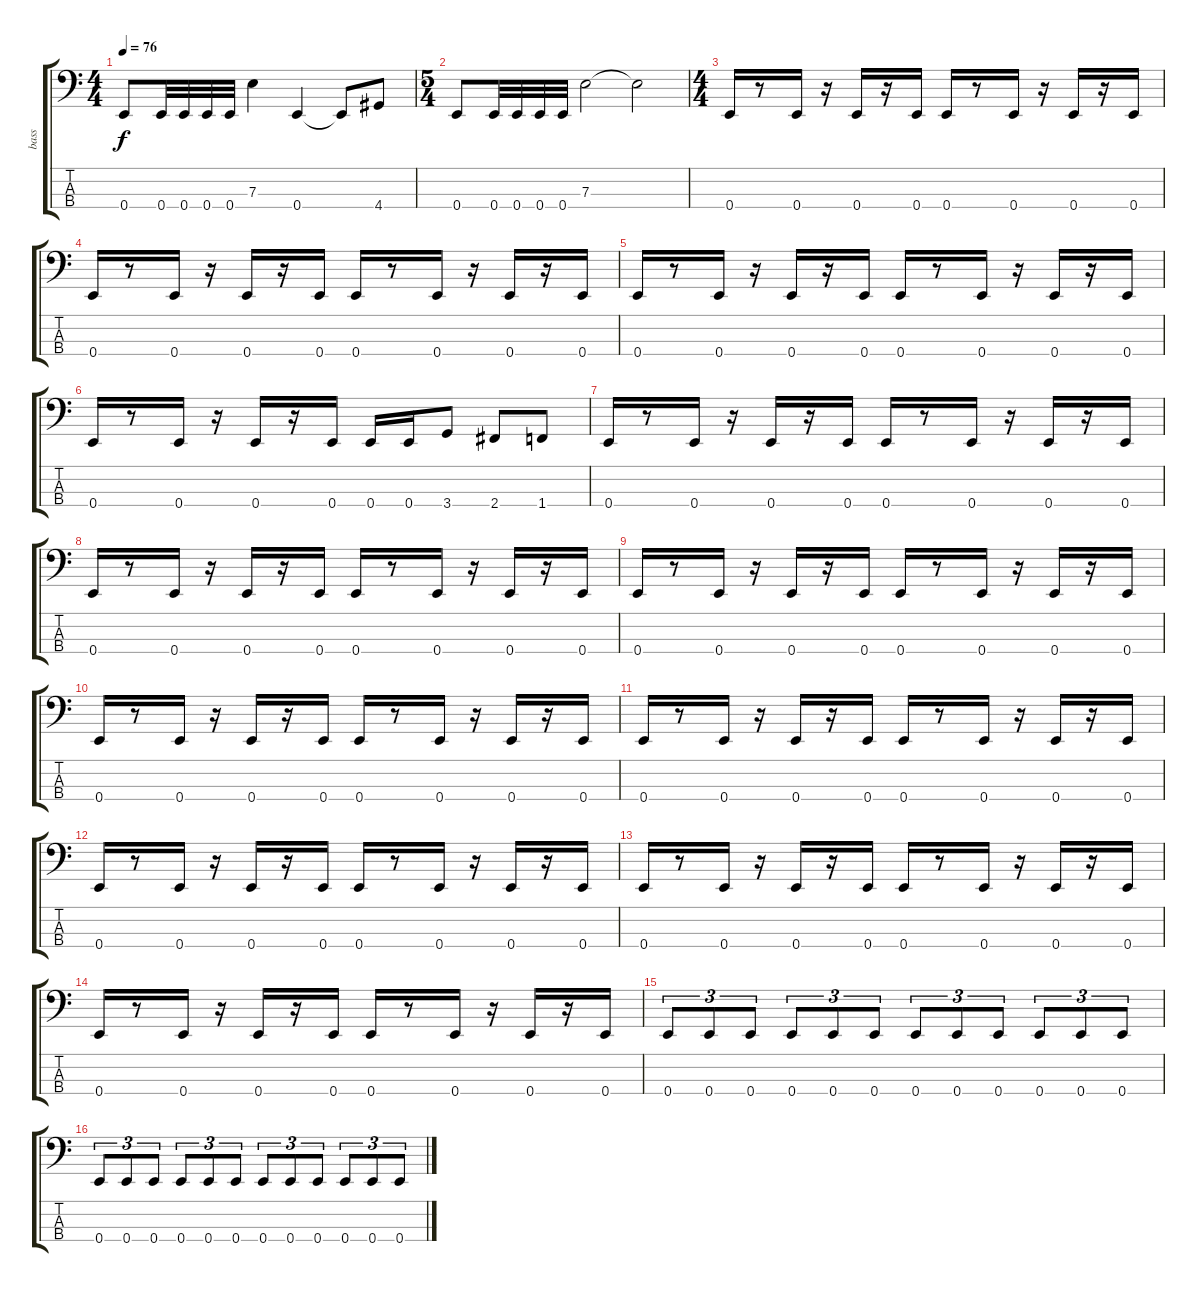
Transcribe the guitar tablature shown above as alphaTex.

\track ("bass" "bass") {instrument electricbassfinger}
\staff {score tabs}
\tuning (G2 D2 A1 E1) {hide}
\ts (4 4)
\tempo 76
\clef f4
\ks c
0.4.8{dy f} 0.4.32 0.4.32 0.4.32 0.4.32 7.3.4 0.4.4 0.4{t}.8 4.4.8 |
\ts (5 4)
0.4.8 0.4.32 0.4.32 0.4.32 0.4.32 7.3.2 7.3{t}.2 |
\ts (4 4)
0.4.16{instrument slapbass2} r.8 0.4.16 r.16 0.4.16 r.16 0.4.16 0.4.16 r.8 0.4.16 r.16 0.4.16 r.16 0.4.16 |
0.4.16 r.8 0.4.16 r.16 0.4.16 r.16 0.4.16 0.4.16 r.8 0.4.16 r.16 0.4.16 r.16 0.4.16 |
0.4.16 r.8 0.4.16 r.16 0.4.16 r.16 0.4.16 0.4.16 r.8 0.4.16 r.16 0.4.16 r.16 0.4.16 |
0.4.16 r.8 0.4.16 r.16 0.4.16 r.16 0.4.16 0.4.16 0.4.16 3.4.8 2.4.8 1.4.8 |
0.4.16 r.8 0.4.16 r.16 0.4.16 r.16 0.4.16 0.4.16 r.8 0.4.16 r.16 0.4.16 r.16 0.4.16 |
0.4.16 r.8 0.4.16 r.16 0.4.16 r.16 0.4.16 0.4.16 r.8 0.4.16 r.16 0.4.16 r.16 0.4.16 |
0.4.16 r.8 0.4.16 r.16 0.4.16 r.16 0.4.16 0.4.16 r.8 0.4.16 r.16 0.4.16 r.16 0.4.16 |
0.4.16 r.8 0.4.16 r.16 0.4.16 r.16 0.4.16 0.4.16 r.8 0.4.16 r.16 0.4.16 r.16 0.4.16 |
0.4.16 r.8 0.4.16 r.16 0.4.16 r.16 0.4.16 0.4.16 r.8 0.4.16 r.16 0.4.16 r.16 0.4.16 |
0.4.16 r.8 0.4.16 r.16 0.4.16 r.16 0.4.16 0.4.16 r.8 0.4.16 r.16 0.4.16 r.16 0.4.16 |
0.4.16 r.8 0.4.16 r.16 0.4.16 r.16 0.4.16 0.4.16 r.8 0.4.16 r.16 0.4.16 r.16 0.4.16 |
0.4.16 r.8 0.4.16 r.16 0.4.16 r.16 0.4.16 0.4.16 r.8 0.4.16 r.16 0.4.16 r.16 0.4.16 |
0.4.8{tu (3 2)} 0.4.8{tu (3 2)} 0.4.8{tu (3 2)} 0.4.8{tu (3 2)} 0.4.8{tu (3 2)} 0.4.8{tu (3 2)} 0.4.8{tu (3 2)} 0.4.8{tu (3 2)} 0.4.8{tu (3 2)} 0.4.8{tu (3 2)} 0.4.8{tu (3 2)} 0.4.8{tu (3 2)} |
0.4.8{tu (3 2)} 0.4.8{tu (3 2)} 0.4.8{tu (3 2)} 0.4.8{tu (3 2)} 0.4.8{tu (3 2)} 0.4.8{tu (3 2)} 0.4.8{tu (3 2)} 0.4.8{tu (3 2)} 0.4.8{tu (3 2)} 0.4.8{tu (3 2)} 0.4.8{tu (3 2)} 0.4.8{tu (3 2)}
